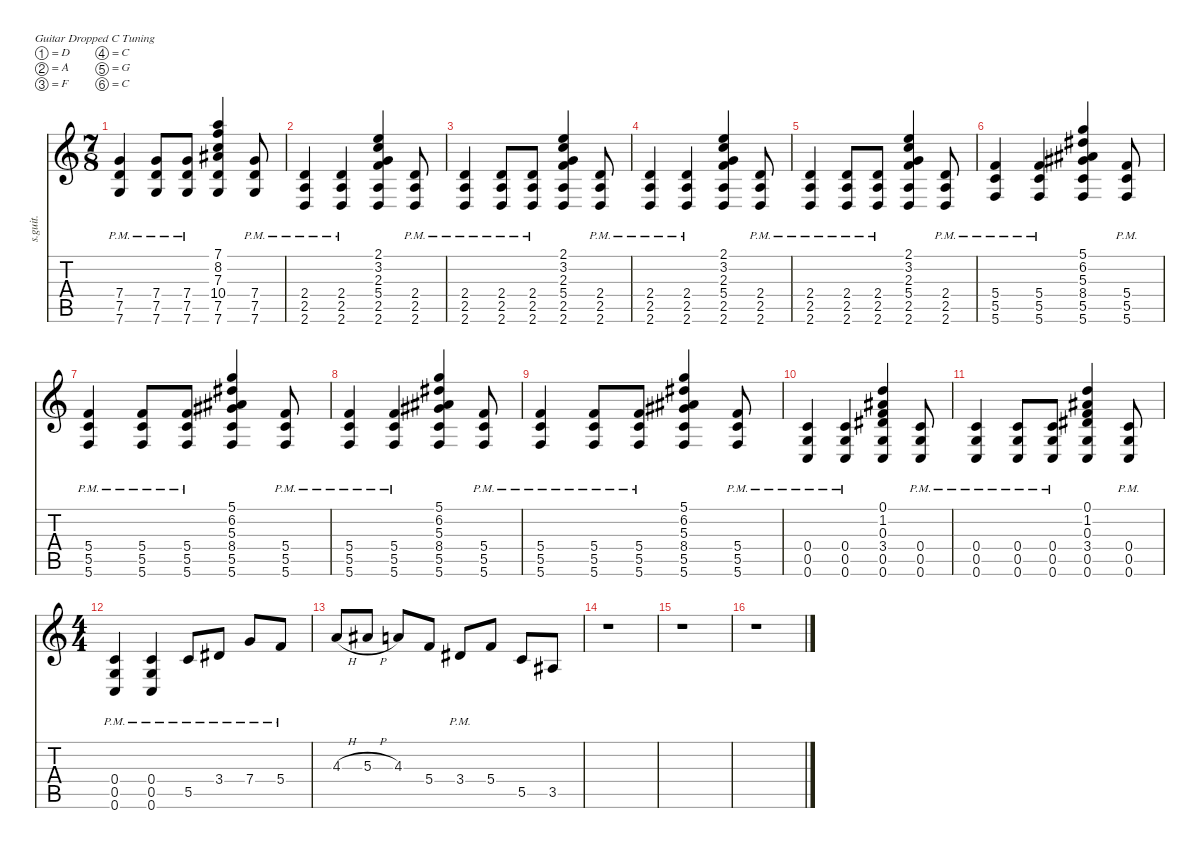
\defaultSystemsLayout 4
\hideDynamics
\bracketExtendMode nobrackets
\track ("Guitar3" "s.guit.") {instrument distortionguitar}
\staff {score tabs}
\tuning (D4 A3 F3 C3 G2 C2)
\ts (7 8)
\tempo (212 hide)
\clef g2
\ks c
(7.4{pm} 7.5{pm} 7.6{pm}).4{lyrics (0 "") lyrics (1 "") lyrics (2 "") lyrics (3 "") lyrics (4 "") dy f} (7.4{pm} 7.5{pm} 7.6{pm}).8{lyrics (0 "") lyrics (1 "") lyrics (2 "") lyrics (3 "") lyrics (4 "")} (7.4{pm} 7.5{pm} 7.6{pm}).8{lyrics (0 "") lyrics (1 "") lyrics (2 "") lyrics (3 "") lyrics (4 "")} (7.1 8.2 7.3 10.4{acc #} 7.5 7.6).4{lyrics (0 "") lyrics (1 "") lyrics (2 "") lyrics (3 "") lyrics (4 "")} (7.4{pm} 7.5{pm} 7.6{pm}).8{lyrics (0 "") lyrics (1 "") lyrics (2 "") lyrics (3 "") lyrics (4 "")} |
(2.4{pm} 2.5{pm} 2.6{pm}).4{lyrics (0 "") lyrics (1 "") lyrics (2 "") lyrics (3 "") lyrics (4 "")} (2.4{pm} 2.5{pm} 2.6{pm}).4{lyrics (0 "") lyrics (1 "") lyrics (2 "") lyrics (3 "") lyrics (4 "")} (2.1 3.2 2.3 5.4 2.5 2.6).4{lyrics (0 "") lyrics (1 "") lyrics (2 "") lyrics (3 "") lyrics (4 "")} (2.4{pm} 2.5{pm} 2.6{pm}).8{lyrics (0 "") lyrics (1 "") lyrics (2 "") lyrics (3 "") lyrics (4 "")} |
(2.4{pm} 2.5{pm} 2.6{pm}).4{lyrics (0 "") lyrics (1 "") lyrics (2 "") lyrics (3 "") lyrics (4 "")} (2.4{pm} 2.5{pm} 2.6{pm}).8{lyrics (0 "") lyrics (1 "") lyrics (2 "") lyrics (3 "") lyrics (4 "")} (2.4{pm} 2.5{pm} 2.6{pm}).8{lyrics (0 "") lyrics (1 "") lyrics (2 "") lyrics (3 "") lyrics (4 "")} (2.1 3.2 2.3 5.4 2.5 2.6).4{lyrics (0 "") lyrics (1 "") lyrics (2 "") lyrics (3 "") lyrics (4 "")} (2.4{pm} 2.5{pm} 2.6{pm}).8{lyrics (0 "") lyrics (1 "") lyrics (2 "") lyrics (3 "") lyrics (4 "")} |
(2.4{pm} 2.5{pm} 2.6{pm}).4{lyrics (0 "") lyrics (1 "") lyrics (2 "") lyrics (3 "") lyrics (4 "")} (2.4{pm} 2.5{pm} 2.6{pm}).4{lyrics (0 "") lyrics (1 "") lyrics (2 "") lyrics (3 "") lyrics (4 "")} (2.1 3.2 2.3 5.4 2.5 2.6).4{lyrics (0 "") lyrics (1 "") lyrics (2 "") lyrics (3 "") lyrics (4 "")} (2.4{pm} 2.5{pm} 2.6{pm}).8{lyrics (0 "") lyrics (1 "") lyrics (2 "") lyrics (3 "") lyrics (4 "")} |
(2.4{pm} 2.5{pm} 2.6{pm}).4{lyrics (0 "") lyrics (1 "") lyrics (2 "") lyrics (3 "") lyrics (4 "")} (2.4{pm} 2.5{pm} 2.6{pm}).8{lyrics (0 "") lyrics (1 "") lyrics (2 "") lyrics (3 "") lyrics (4 "")} (2.4{pm} 2.5{pm} 2.6{pm}).8{lyrics (0 "") lyrics (1 "") lyrics (2 "") lyrics (3 "") lyrics (4 "")} (2.1 3.2 2.3 5.4 2.5 2.6).4{lyrics (0 "") lyrics (1 "") lyrics (2 "") lyrics (3 "") lyrics (4 "")} (2.4{pm} 2.5{pm} 2.6{pm}).8{lyrics (0 "") lyrics (1 "") lyrics (2 "") lyrics (3 "") lyrics (4 "")} |
(5.4{pm} 5.5{pm} 5.6{pm}).4{lyrics (0 "") lyrics (1 "") lyrics (2 "") lyrics (3 "") lyrics (4 "")} (5.4{pm} 5.5{pm} 5.6{pm}).4{lyrics (0 "") lyrics (1 "") lyrics (2 "") lyrics (3 "") lyrics (4 "")} (5.1 6.2{acc #} 5.3{acc #} 8.4{acc #} 5.5 5.6).4{lyrics (0 "") lyrics (1 "") lyrics (2 "") lyrics (3 "") lyrics (4 "")} (5.4{pm} 5.5{pm} 5.6{pm}).8{lyrics (0 "") lyrics (1 "") lyrics (2 "") lyrics (3 "") lyrics (4 "")} |
(5.4{pm} 5.5{pm} 5.6{pm}).4{lyrics (0 "") lyrics (1 "") lyrics (2 "") lyrics (3 "") lyrics (4 "")} (5.4{pm} 5.5{pm} 5.6{pm}).8{lyrics (0 "") lyrics (1 "") lyrics (2 "") lyrics (3 "") lyrics (4 "")} (5.4{pm} 5.5{pm} 5.6{pm}).8{lyrics (0 "") lyrics (1 "") lyrics (2 "") lyrics (3 "") lyrics (4 "")} (5.1 6.2{acc #} 5.3{acc #} 8.4{acc #} 5.5 5.6).4{lyrics (0 "") lyrics (1 "") lyrics (2 "") lyrics (3 "") lyrics (4 "")} (5.4{pm} 5.5{pm} 5.6{pm}).8{lyrics (0 "") lyrics (1 "") lyrics (2 "") lyrics (3 "") lyrics (4 "")} |
(5.4{pm} 5.5{pm} 5.6{pm}).4{lyrics (0 "") lyrics (1 "") lyrics (2 "") lyrics (3 "") lyrics (4 "")} (5.4{pm} 5.5{pm} 5.6{pm}).4{lyrics (0 "") lyrics (1 "") lyrics (2 "") lyrics (3 "") lyrics (4 "")} (5.1 6.2{acc #} 5.3{acc #} 8.4{acc #} 5.5 5.6).4{lyrics (0 "") lyrics (1 "") lyrics (2 "") lyrics (3 "") lyrics (4 "")} (5.4{pm} 5.5{pm} 5.6{pm}).8{lyrics (0 "") lyrics (1 "") lyrics (2 "") lyrics (3 "") lyrics (4 "")} |
(5.4{pm} 5.5{pm} 5.6{pm}).4{lyrics (0 "") lyrics (1 "") lyrics (2 "") lyrics (3 "") lyrics (4 "")} (5.4{pm} 5.5{pm} 5.6{pm}).8{lyrics (0 "") lyrics (1 "") lyrics (2 "") lyrics (3 "") lyrics (4 "")} (5.4{pm} 5.5{pm} 5.6{pm}).8{lyrics (0 "") lyrics (1 "") lyrics (2 "") lyrics (3 "") lyrics (4 "")} (5.1 6.2{acc #} 5.3{acc #} 8.4{acc #} 5.5 5.6).4{lyrics (0 "") lyrics (1 "") lyrics (2 "") lyrics (3 "") lyrics (4 "")} (5.4{pm} 5.5{pm} 5.6{pm}).8{lyrics (0 "") lyrics (1 "") lyrics (2 "") lyrics (3 "") lyrics (4 "")} |
(0.4{pm} 0.5{pm} 0.6{pm}).4{lyrics (0 "") lyrics (1 "") lyrics (2 "") lyrics (3 "") lyrics (4 "")} (0.4{pm} 0.5{pm} 0.6{pm}).4{lyrics (0 "") lyrics (1 "") lyrics (2 "") lyrics (3 "") lyrics (4 "")} (0.1 1.2{acc #} 0.3 3.4{acc #} 0.5 0.6).4{lyrics (0 "") lyrics (1 "") lyrics (2 "") lyrics (3 "") lyrics (4 "")} (0.4{pm} 0.5{pm} 0.6{pm}).8{lyrics (0 "") lyrics (1 "") lyrics (2 "") lyrics (3 "") lyrics (4 "")} |
(0.4{pm} 0.5{pm} 0.6{pm}).4{lyrics (0 "") lyrics (1 "") lyrics (2 "") lyrics (3 "") lyrics (4 "")} (0.4{pm} 0.5{pm} 0.6{pm}).8{lyrics (0 "") lyrics (1 "") lyrics (2 "") lyrics (3 "") lyrics (4 "")} (0.4{pm} 0.5{pm} 0.6{pm}).8{lyrics (0 "") lyrics (1 "") lyrics (2 "") lyrics (3 "") lyrics (4 "")} (0.1 1.2{acc #} 0.3 3.4{acc #} 0.5 0.6).4{lyrics (0 "") lyrics (1 "") lyrics (2 "") lyrics (3 "") lyrics (4 "")} (0.4{pm} 0.5{pm} 0.6{pm}).8{lyrics (0 "") lyrics (1 "") lyrics (2 "") lyrics (3 "") lyrics (4 "")} |
\ts (4 4)
\beaming (8 2 2 2 2)
(0.4{pm} 0.5{pm} 0.6{pm}).4{lyrics (0 "") lyrics (1 "") lyrics (2 "") lyrics (3 "") lyrics (4 "")} (0.4{pm} 0.5{pm} 0.6{pm}).4{lyrics (0 "") lyrics (1 "") lyrics (2 "") lyrics (3 "") lyrics (4 "")} 5.5{pm}.8{lyrics (0 "") lyrics (1 "") lyrics (2 "") lyrics (3 "") lyrics (4 "")} 3.4{pm acc #}.8{lyrics (0 "") lyrics (1 "") lyrics (2 "") lyrics (3 "") lyrics (4 "")} 7.4{pm}.8{lyrics (0 "") lyrics (1 "") lyrics (2 "") lyrics (3 "") lyrics (4 "")} 5.4{pm}.8{lyrics (0 "") lyrics (1 "") lyrics (2 "") lyrics (3 "") lyrics (4 "")} |
4.3{h}.8{lyrics (0 "") lyrics (1 "") lyrics (2 "") lyrics (3 "") lyrics (4 "")} 5.3{h acc #}.8{lyrics (0 "") lyrics (1 "") lyrics (2 "") lyrics (3 "") lyrics (4 "")} 4.3.8{lyrics (0 "") lyrics (1 "") lyrics (2 "") lyrics (3 "") lyrics (4 "")} 5.4.8{lyrics (0 "") lyrics (1 "") lyrics (2 "") lyrics (3 "") lyrics (4 "")} 3.4{pm acc #}.8{lyrics (0 "") lyrics (1 "") lyrics (2 "") lyrics (3 "") lyrics (4 "")} 5.4.8{lyrics (0 "") lyrics (1 "") lyrics (2 "") lyrics (3 "") lyrics (4 "")} 5.5.8{lyrics (0 "") lyrics (1 "") lyrics (2 "") lyrics (3 "") lyrics (4 "")} 3.5{acc #}.8{lyrics (0 "") lyrics (1 "") lyrics (2 "") lyrics (3 "") lyrics (4 "")} |
\tempo (106 hide)
r.1 |
r.1 |
r.1
